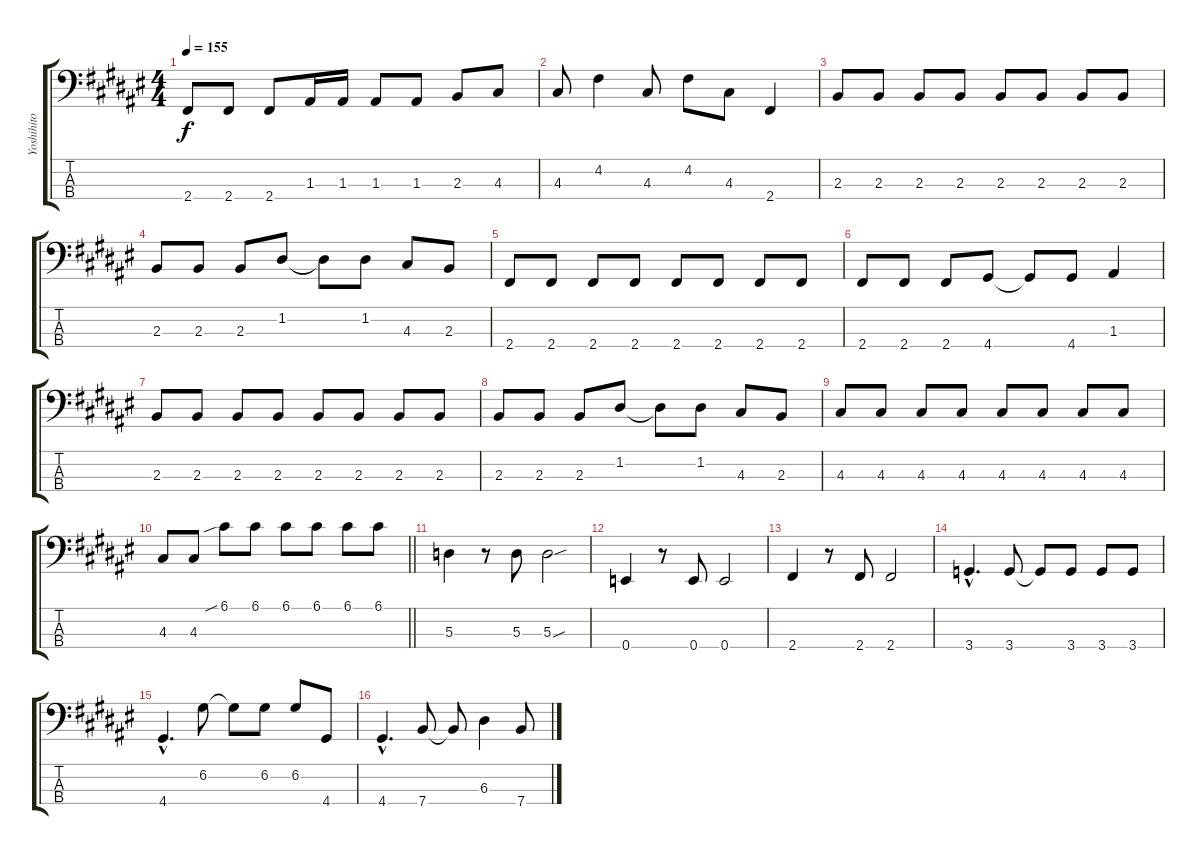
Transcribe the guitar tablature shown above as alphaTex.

\track ("Yoshihito Onda" "Yoshihito ") {instrument electricbasspick}
\staff {score tabs}
\tuning (G2 D2 A1 E1) {hide}
\ts (4 4)
\tempo 155
\clef f4
\ks f#
2.4.8{dy f} 2.4.8 2.4.8 1.3.16 1.3.16 1.3.8 1.3.8 2.3.8 4.3.8 |
4.3.8 4.2.4 4.3.8 4.2.8 4.3.8 2.4.4 |
2.3.8 2.3.8 2.3.8 2.3.8 2.3.8 2.3.8 2.3.8 2.3.8 |
2.3.8 2.3.8 2.3.8 1.2.8 1.2{t}.8 1.2.8 4.3.8 2.3.8 |
2.4.8 2.4.8 2.4.8 2.4.8 2.4.8 2.4.8 2.4.8 2.4.8 |
2.4.8 2.4.8 2.4.8 4.4.8 4.4{t}.8 4.4.8 1.3.4 |
2.3.8 2.3.8 2.3.8 2.3.8 2.3.8 2.3.8 2.3.8 2.3.8 |
2.3.8 2.3.8 2.3.8 1.2.8 1.2{t}.8 1.2.8 4.3.8 2.3.8 |
4.3.8 4.3.8 4.3.8 4.3.8 4.3.8 4.3.8 4.3.8 4.3.8 |
\barLineRight lightlight
4.3.8 4.3.8 6.1{sib}.8 6.1.8 6.1.8 6.1.8 6.1.8 6.1.8 |
5.3.4 r.8 5.3.8 5.3{sou}.2 |
0.4.4 r.8 0.4.8 0.4.2 |
2.4.4 r.8 2.4.8 2.4.2 |
3.4{hac}.4{d} 3.4.8 3.4{t}.8 3.4.8 3.4.8 3.4.8 |
4.4{hac}.4{d} 6.2.8 6.2{t}.8 6.2.8 6.2.8 4.4.8 |
4.4{hac}.4{d} 7.4.8 7.4{t}.8 6.3.4 7.4.8
